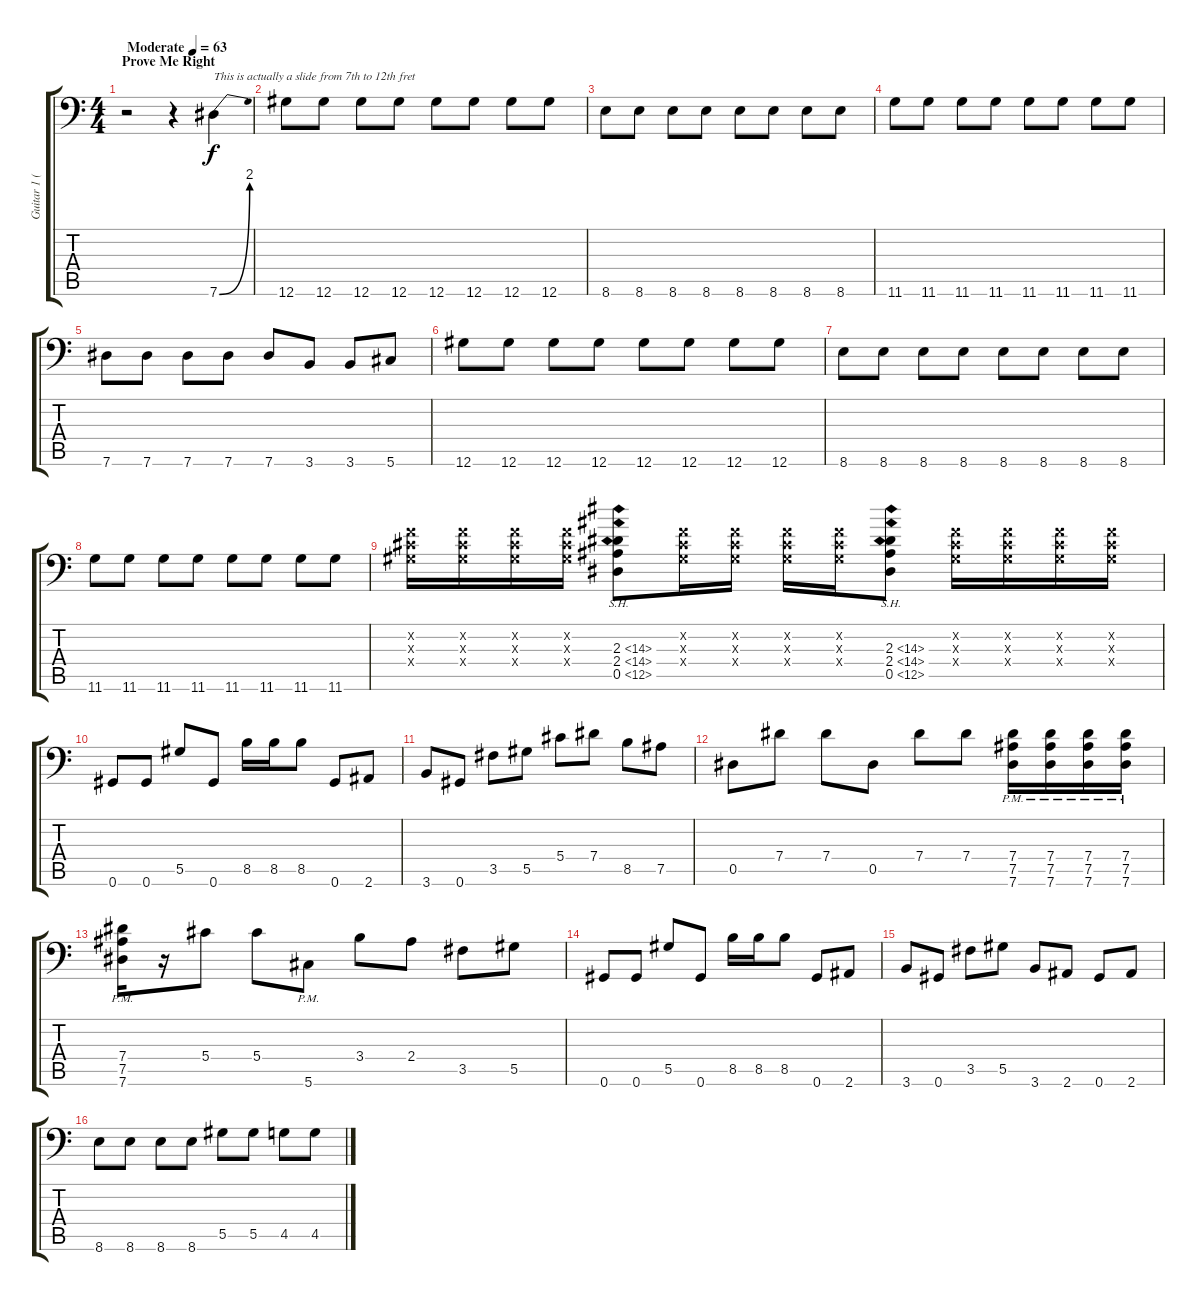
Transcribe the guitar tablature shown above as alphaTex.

\track ("Guitar 1 (Drop G#)" "Guitar 1 (") {instrument distortionguitar}
\staff {score tabs}
\tuning (Bb3 F3 Db3 Ab2 Eb2 Ab1) {hide}
\ts (4 4)
\section ("" "Prove Me Right")
\tempo (63 "Moderate")
\tempo 157
\tempo (63 "Moderate")
\clef f4
\ks c
r.2{dy f instrument distortionguitar} r.4 7.6{be (bend 0 0 60 8)}.4{txt "This is actually a slide from 7th to 12th fret"} |
12.6.8 12.6.8 12.6.8 12.6.8 12.6.8 12.6.8 12.6.8 12.6.8 |
8.6.8 8.6.8 8.6.8 8.6.8 8.6.8 8.6.8 8.6.8 8.6.8 |
11.6.8 11.6.8 11.6.8 11.6.8 11.6.8 11.6.8 11.6.8 11.6.8 |
7.6.8 7.6.8 7.6.8 7.6.8 7.6.8 3.6.8 3.6.8 5.6.8 |
12.6.8 12.6.8 12.6.8 12.6.8 12.6.8 12.6.8 12.6.8 12.6.8 |
8.6.8 8.6.8 8.6.8 8.6.8 8.6.8 8.6.8 8.6.8 8.6.8 |
11.6.8 11.6.8 11.6.8 11.6.8 11.6.8 11.6.8 11.6.8 11.6.8 |
(0.2{x} 0.3{x} 0.4{x}).16 (0.2{x} 0.3{x} 0.4{x}).16 (0.2{x} 0.3{x} 0.4{x}).16 (0.2{x} 0.3{x} 0.4{x}).16 (2.3{sh 12} 2.4{sh 12} 0.5{sh 12}).8 (0.2{x} 0.3{x} 0.4{x}).16 (0.2{x} 0.3{x} 0.4{x}).16 (0.2{x} 0.3{x} 0.4{x}).16 (0.2{x} 0.3{x} 0.4{x}).16 (2.3{sh 12} 2.4{sh 12} 0.5{sh 12}).8 (0.2{x} 0.3{x} 0.4{x}).16 (0.2{x} 0.3{x} 0.4{x}).16 (0.2{x} 0.3{x} 0.4{x}).16 (0.2{x} 0.3{x} 0.4{x}).16 |
0.6.8 0.6.8 5.5.8 0.6.8 8.5.16 8.5.16 8.5.8 0.6.8 2.6.8 |
3.6.8 0.6.8 3.5.8 5.5.8 5.4.8 7.4.8 8.5.8 7.5.8 |
0.5.8 7.4.8 7.4.8 0.5.8 7.4.8 7.4.8 (7.4{pm} 7.5{pm} 7.6{pm}).16 (7.4{pm} 7.5{pm} 7.6{pm}).16 (7.4{pm} 7.5{pm} 7.6{pm}).16 (7.4{pm} 7.5{pm} 7.6{pm}).16 |
(7.4{pm} 7.5{pm} 7.6{pm}).16 r.16 5.4.8 5.4.8 5.6{pm}.8 3.4.8 2.4.8 3.5.8 5.5.8 |
0.6.8 0.6.8 5.5.8 0.6.8 8.5.16 8.5.16 8.5.8 0.6.8 2.6.8 |
3.6.8 0.6.8 3.5.8 5.5.8 3.6.8 2.6.8 0.6.8 2.6.8 |
8.6.8 8.6.8 8.6.8 8.6.8 5.5.8 5.5.8 4.5.8 4.5.8
